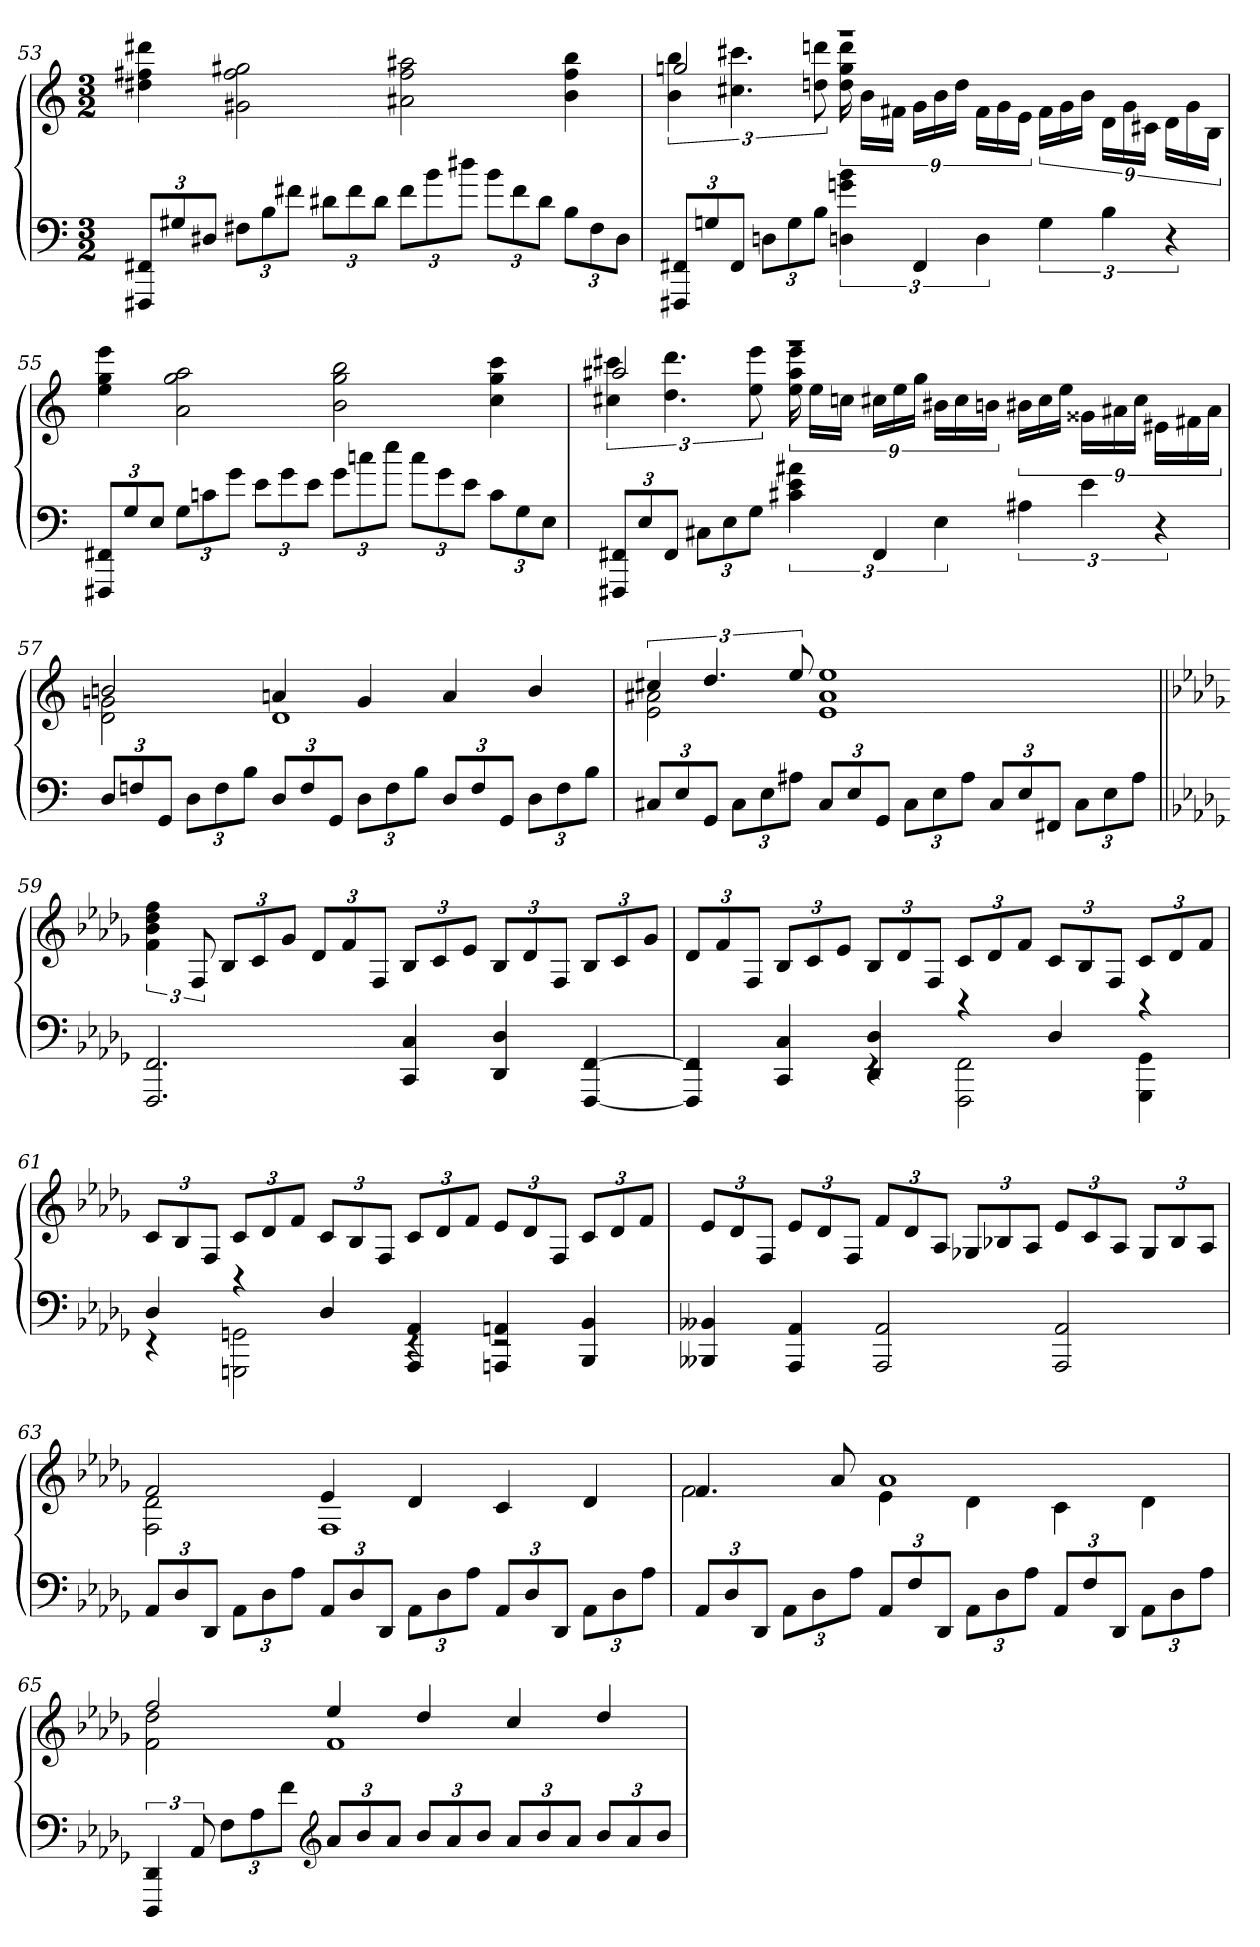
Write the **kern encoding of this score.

**kern	**kern
*part1	*part1
*staff2	*staff1
*clefF4	*clefG2
*k[]	*k[]
*M3/2	*M3/2
=53	=53
12FFF#X 12FF#XL	4dd#X 4ff#X 4ddd#X
12G#X	.
12D#XJ	.
12F#XL	2g#X 2ff# 2gg#X
12B	.
12f#XJ	.
12d#XL	.
12f#	.
12d#J	.
12f#L	2a#X 2ff# 2aa#X
12b	.
12dd#XJ	.
12bL	.
12f#	.
12d#J	.
12BL	4b 4ff# 4bb
12F#	.
12D#J	.
=54	=54
*	*^
12FFF#X 12FF#XL	2ggn	6b 6bb
12Gn	.	.
12FF#J	.	6.cc#X 6.ccc#X
12DnL	.	.
12G	.	.
12BJ	.	12ddn 12dddn
6Dn 6gn 6b	1r	18dd 18gg 18ddd
.	.	18bLL
.	.	18f#XJJ
6FF#	.	18gLL
.	.	18b
.	.	18ddJJ
6D	.	18f#LL
.	.	18g
.	.	18eJJ
6G	.	18f#LL
.	.	18g
.	.	18bJJ
6B	.	18dLL
.	.	18g
.	.	18c#XJJ
6r	.	18dLL
.	.	18g
.	.	18BJJ
*	*v	*v
=55	=55
12FFF#X 12FF#XL	4ee 4gg 4eee
12G	.
12EJ	.
12GL	2a 2gg 2aa
12cn	.
12gJ	.
12eL	.
12g	.
12eJ	.
12gL	2b 2gg 2bb
12ccn	.
12eeJ	.
12ccL	.
12g	.
12eJ	.
12cL	4cc 4gg 4ccc
12G	.
12EJ	.
=56	=56
*	*^
12FFF#X 12FF#XL	2aa#X	6cc#X 6ccc#X
12E	.	.
12FF#J	.	6.dd 6.ddd
12C#XL	.	.
12E	.	.
12GJ	.	12ee 12eee
6c#X 6e 6a#X	1r	18ee 18aa# 18eee
.	.	18eeLL
.	.	18ccnJJ
6FF#	.	18cc#XLL
.	.	18ee
.	.	18ggJJ
6E	.	18b#XLL
.	.	18cc#
.	.	18bnJJ
6A#X	.	18b#XLL
.	.	18cc#
.	.	18eeJJ
6e	.	18g##XLL
.	.	18a#X
.	.	18cc#JJ
6r	.	18e#XLL
.	.	18f#X
.	.	18a#JJ
=57	=57	=57
12DL	2bn	2d 2gn
12Fn	.	.
12GGJ	.	.
12DL	.	.
12F	.	.
12BJ	.	.
12DL	4an	1d
12F	.	.
12GGJ	.	.
12DL	4g	.
12F	.	.
12BJ	.	.
12DL	4a	.
12F	.	.
12GGJ	.	.
12DL	4b	.
12F	.	.
12BJ	.	.
=58	=58	=58
12C#XL	6cc#X	2e 2a#X
12E	.	.
12GGJ	6.dd	.
12C#L	.	.
12E	.	.
12A#XJ	12ee	.
12C#L	1ee	1e 1a#
12E	.	.
12GGJ	.	.
12C#L	.	.
12E	.	.
12A#J	.	.
12C#L	.	.
12E	.	.
12FF#XJ	.	.
12C#L	.	.
12E	.	.
12A#J	.	.
*	*v	*v
=59||	=59||
*k[b-e-a-d-g-]	*k[b-e-a-d-g-]
2.FFF 2.FF	6f 6b- 6dd- 6ff
.	12F
.	12B-L
.	12c
.	12g-J
.	12d-L
.	12f
.	12FJ
4CC 4C	12B-L
.	12c
.	12e-J
4DD- 4D-	12B-L
.	12d-
.	12FJ
[4FFF [4FF	12B-L
.	12c
.	12g-J
=60	=60
*^	*
4FFF] 4FF]	2rEE	12d-L
.	.	12f
.	.	12FJ
4CC 4C	.	12B-L
.	.	12c
.	.	12e-J
4DD- 4D-	4rEE	12B-L
.	.	12d-
.	.	12FJ
4rc	2FFF 2FF	12cL
.	.	12d-
.	.	12fJ
4D-	.	12cL
.	.	12B-
.	.	12FJ
4rc	4GGG- 4GG-	12cL
.	.	12d-
.	.	12fJ
=61	=61	=61
4D-	4rEE	12cL
.	.	12B-
.	.	12FJ
4rc	2GGGn 2GGn	12cL
.	.	12d-
.	.	12fJ
4D-	.	12cL
.	.	12B-
.	.	12FJ
4AAA- 4AA-	4rEE	12cL
.	.	12d-
.	.	12fJ
4AAAn 4AAn	2rEE	12e-L
.	.	12d-
.	.	12FJ
4BBB- 4BB-	.	12cL
.	.	12d-
.	.	12fJ
*v	*v	*
=62	=62
4BBB--X 4BB--X	12e-L
.	12d-
.	12FJ
4AAA- 4AA-	12e-L
.	12d-
.	12FJ
2AAA- 2AA-	12fL
.	12d-
.	12A-J
.	12G-XL
.	12B-X
.	12A-J
2AAA- 2AA-	12e-L
.	12c
.	12A-J
.	12G-L
.	12B-
.	12A-J
=63	=63
*	*^
12AA-L	2f	2F 2d-
12D-	.	.
12DD-J	.	.
12AA-L	.	.
12D-	.	.
12A-J	.	.
12AA-L	4e-	1F
12D-	.	.
12DD-J	.	.
12AA-L	4d-	.
12D-	.	.
12A-J	.	.
12AA-L	4c	.
12D-	.	.
12DD-J	.	.
12AA-L	4d-	.
12D-	.	.
12A-J	.	.
=64	=64	=64
12AA-L	4.f	2f
12D-	.	.
12DD-J	.	.
12AA-L	.	.
12D-	.	.
.	8a-	.
12A-J	.	.
12AA-L	1a-	4e-
12F	.	.
12DD-J	.	.
12AA-L	.	4d-
12D-	.	.
12A-J	.	.
12AA-L	.	4c
12F	.	.
12DD-J	.	.
12AA-L	.	4d-
12D-	.	.
12A-J	.	.
=65	=65	=65
6DDD- 6DD-	2ff	2f 2dd-
12AA-	.	.
12FL	.	.
12A-	.	.
12fJ	.	.
*clefG2	*	*
12a-L	4ee-	1f
12b-	.	.
12a-J	.	.
12b-L	4dd-	.
12a-	.	.
12b-J	.	.
12a-L	4cc	.
12b-	.	.
12a-J	.	.
12b-L	4dd-	.
12a-	.	.
12b-J	.	.
*	*v	*v
=	=
*-	*-
